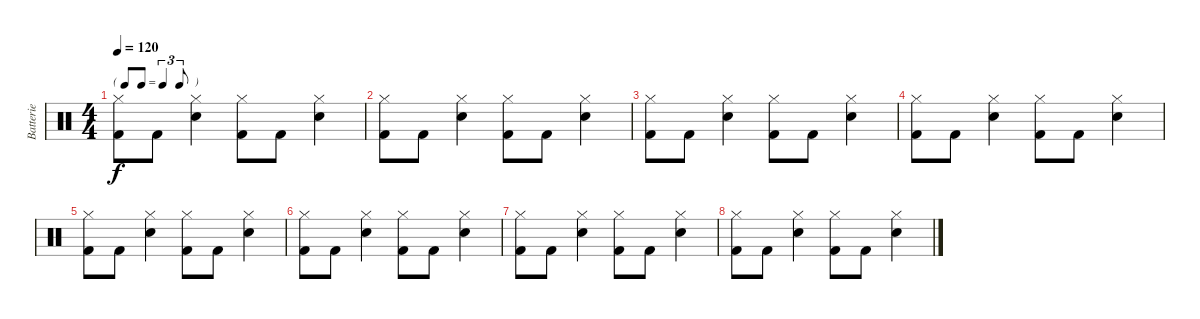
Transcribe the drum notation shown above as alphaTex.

\track ("Batterie" "Batterie") {instrument percussion}
\staff {score}
\articulation defaults
\ts (4 4)
\tf triplet8th
\tempo 120
\clef neutral
\ks c
("Hi-Hat (closed)" "Kick (hit) 2").8{dy f} "Kick (hit) 2".8 ("Hi-Hat (closed)" "Electric Snare (hit)").4 ("Hi-Hat (closed)" "Kick (hit) 2").8 "Kick (hit) 2".8 ("Hi-Hat (closed)" "Electric Snare (hit)").4 |
("Hi-Hat (closed)" "Kick (hit) 2").8 "Kick (hit) 2".8 ("Hi-Hat (closed)" "Electric Snare (hit)").4 ("Hi-Hat (closed)" "Kick (hit) 2").8 "Kick (hit) 2".8 ("Hi-Hat (closed)" "Electric Snare (hit)").4 |
("Hi-Hat (closed)" "Kick (hit) 2").8 "Kick (hit) 2".8 ("Hi-Hat (closed)" "Electric Snare (hit)").4 ("Hi-Hat (closed)" "Kick (hit) 2").8 "Kick (hit) 2".8 ("Hi-Hat (closed)" "Electric Snare (hit)").4 |
("Hi-Hat (closed)" "Kick (hit) 2").8 "Kick (hit) 2".8 ("Hi-Hat (closed)" "Electric Snare (hit)").4 ("Hi-Hat (closed)" "Kick (hit) 2").8 "Kick (hit) 2".8 ("Hi-Hat (closed)" "Electric Snare (hit)").4 |
("Hi-Hat (closed)" "Kick (hit) 2").8 "Kick (hit) 2".8 ("Hi-Hat (closed)" "Electric Snare (hit)").4 ("Hi-Hat (closed)" "Kick (hit) 2").8 "Kick (hit) 2".8 ("Hi-Hat (closed)" "Electric Snare (hit)").4 |
("Hi-Hat (closed)" "Kick (hit) 2").8 "Kick (hit) 2".8 ("Hi-Hat (closed)" "Electric Snare (hit)").4 ("Hi-Hat (closed)" "Kick (hit) 2").8 "Kick (hit) 2".8 ("Hi-Hat (closed)" "Electric Snare (hit)").4 |
("Hi-Hat (closed)" "Kick (hit) 2").8 "Kick (hit) 2".8 ("Hi-Hat (closed)" "Electric Snare (hit)").4 ("Hi-Hat (closed)" "Kick (hit) 2").8 "Kick (hit) 2".8 ("Hi-Hat (closed)" "Electric Snare (hit)").4 |
("Hi-Hat (closed)" "Kick (hit) 2").8 "Kick (hit) 2".8 ("Hi-Hat (closed)" "Electric Snare (hit)").4 ("Hi-Hat (closed)" "Kick (hit) 2").8 "Kick (hit) 2".8 ("Hi-Hat (closed)" "Electric Snare (hit)").4
